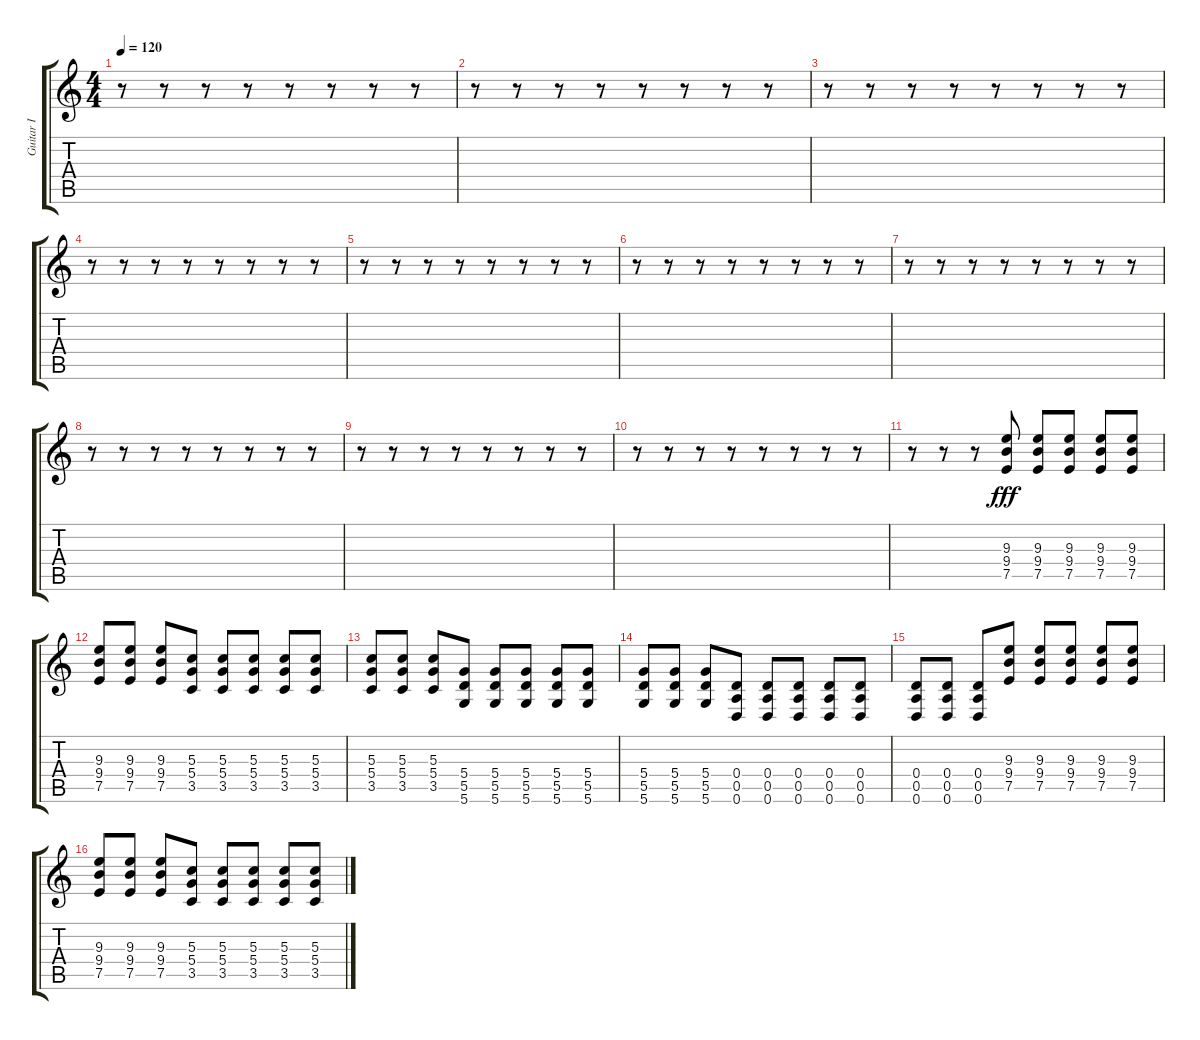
\track ("Guitar I" "Guitar I") {instrument overdrivenguitar}
\staff {score tabs}
\tuning (E4 B3 G3 D3 A2 D2) {hide}
\ts (4 4)
\tempo 120
\clef g2
\ks c
r.8{dy f} r.8 r.8 r.8 r.8 r.8 r.8 r.8 |
r.8 r.8 r.8 r.8 r.8 r.8 r.8 r.8 |
r.8 r.8 r.8 r.8 r.8 r.8 r.8 r.8 |
r.8 r.8 r.8 r.8 r.8 r.8 r.8 r.8 |
r.8 r.8 r.8 r.8 r.8 r.8 r.8 r.8 |
r.8 r.8 r.8 r.8 r.8 r.8 r.8 r.8 |
r.8 r.8 r.8 r.8 r.8 r.8 r.8 r.8 |
r.8 r.8 r.8 r.8 r.8 r.8 r.8 r.8 |
r.8 r.8 r.8 r.8 r.8 r.8 r.8 r.8 |
r.8 r.8 r.8 r.8 r.8 r.8 r.8 r.8 |
r.8 r.8 r.8 (9.3 9.4 7.5).8{dy fff} (9.3 9.4 7.5).8 (9.3 9.4 7.5).8 (9.3 9.4 7.5).8 (9.3 9.4 7.5).8 |
(9.3 9.4 7.5).8 (9.3 9.4 7.5).8 (9.3 9.4 7.5).8 (5.3 5.4 3.5).8 (5.3 5.4 3.5).8 (5.3 5.4 3.5).8 (5.3 5.4 3.5).8 (5.3 5.4 3.5).8 |
(5.3 5.4 3.5).8 (5.3 5.4 3.5).8 (5.3 5.4 3.5).8 (5.4 5.5 5.6).8 (5.4 5.5 5.6).8 (5.4 5.5 5.6).8 (5.4 5.5 5.6).8 (5.4 5.5 5.6).8 |
(5.4 5.5 5.6).8 (5.4 5.5 5.6).8 (5.4 5.5 5.6).8 (0.4 0.5 0.6).8 (0.4 0.5 0.6).8 (0.4 0.5 0.6).8 (0.4 0.5 0.6).8 (0.4 0.5 0.6).8 |
(0.4 0.5 0.6).8 (0.4 0.5 0.6).8 (0.4 0.5 0.6).8 (9.3 9.4 7.5).8 (9.3 9.4 7.5).8 (9.3 9.4 7.5).8 (9.3 9.4 7.5).8 (9.3 9.4 7.5).8 |
(9.3 9.4 7.5).8 (9.3 9.4 7.5).8 (9.3 9.4 7.5).8 (5.3 5.4 3.5).8 (5.3 5.4 3.5).8 (5.3 5.4 3.5).8 (5.3 5.4 3.5).8 (5.3 5.4 3.5).8
